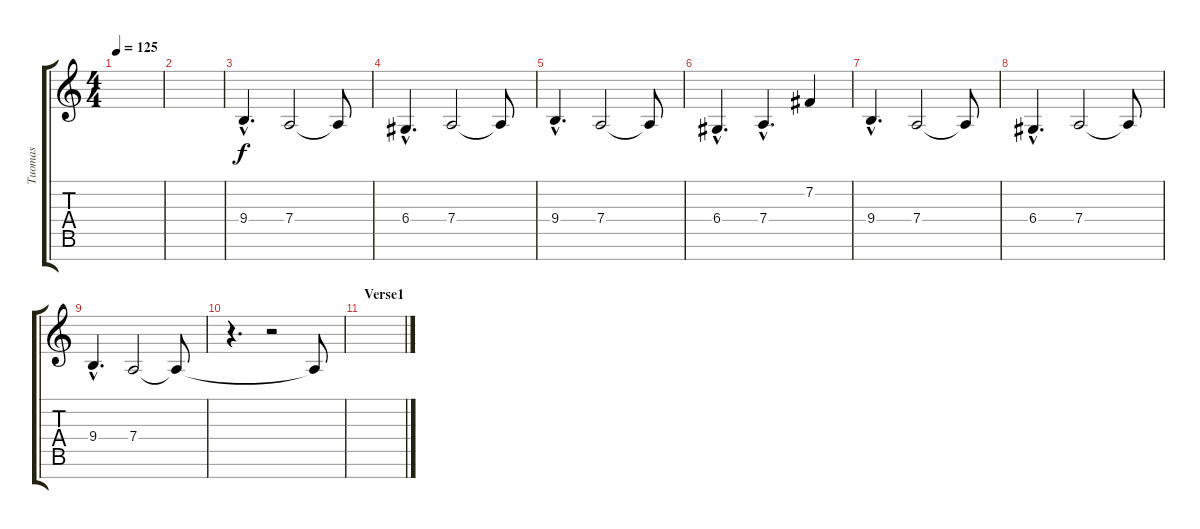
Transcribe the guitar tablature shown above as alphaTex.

\track ("Tuomas" "Tuomas") {instrument pad2warm}
\staff {score tabs}
\tuning (E4 B3 G3 D3 A2 E2 B1) {hide}
\ts (4 4)
\tempo 125
\clef g2
\ks c
|
|
9.4{hac}.4{d} 7.4.2 7.4{t}.8 |
6.4{hac}.4{d} 7.4.2 7.4{t}.8 |
9.4{hac}.4{d} 7.4.2 7.4{t}.8 |
6.4{hac}.4{d} 7.4{hac}.4{d} 7.2.4 |
9.4{hac}.4{d} 7.4.2 7.4{t}.8 |
6.4{hac}.4{d} 7.4.2 7.4{t}.8 |
9.4{hac}.4{d} 7.4.2 7.4{t}.8 |
r.4{d} r.2 7.4{t}.8 |
\section ("" "Verse1")
